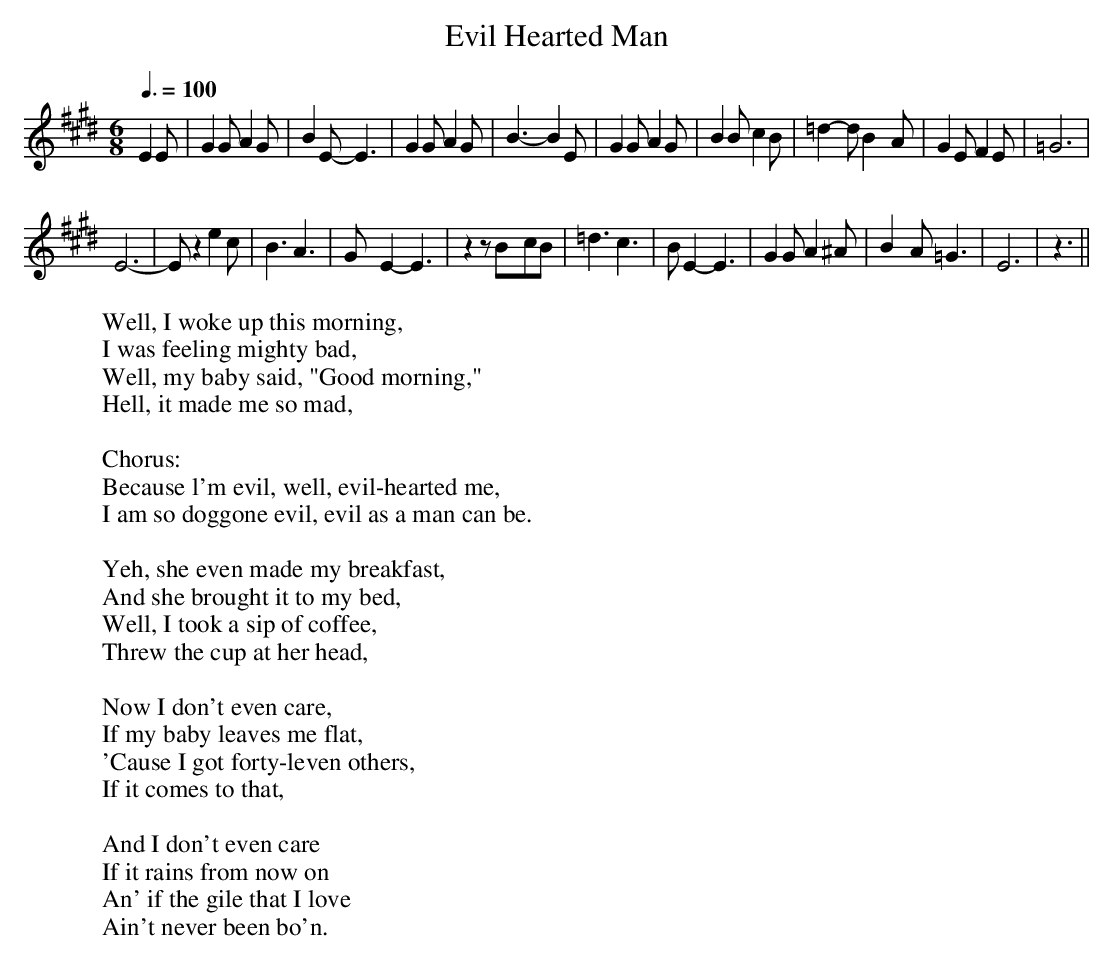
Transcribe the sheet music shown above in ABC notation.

X:1
T:Evil Hearted Man
M:6/8
L:1/8
Q:3/8=100
W:Well, I woke up this morning,
W:I was feeling mighty bad,
W:Well, my baby said, "Good morning,"
W:Hell, it made me so mad,
W:
W:  Chorus:
W:  Because l'm evil, well, evil-hearted me,
W:  I am so doggone evil, evil as a man can be.
W:
W:Yeh, she even made my breakfast,
W:And she brought it to my bed,
W:Well, I took a sip of coffee,
W:Threw the cup at her head,
W:
W:Now I don't even care,
W:If my baby leaves me flat,
W:'Cause I got forty-leven others,
W:If it comes to that,
W:
W:And I don't even care
W:If it rains from now on
W:An' if the gile that I love
W:Ain't never been bo'n.
K:E
E2E |G2G A2G|B2E- E3|G2G A2G|B3- B2E|\
G2G A2G|B2B c2B|=d2-d B2-A|G2E F2E|=G6|
E6-|Ez2 e2c|B3 A3|G-E2- E3|z2z B-cB|\
=d3 c3|BE2- E3|G2G A2^A|B2-A =G3|E6|z3||
